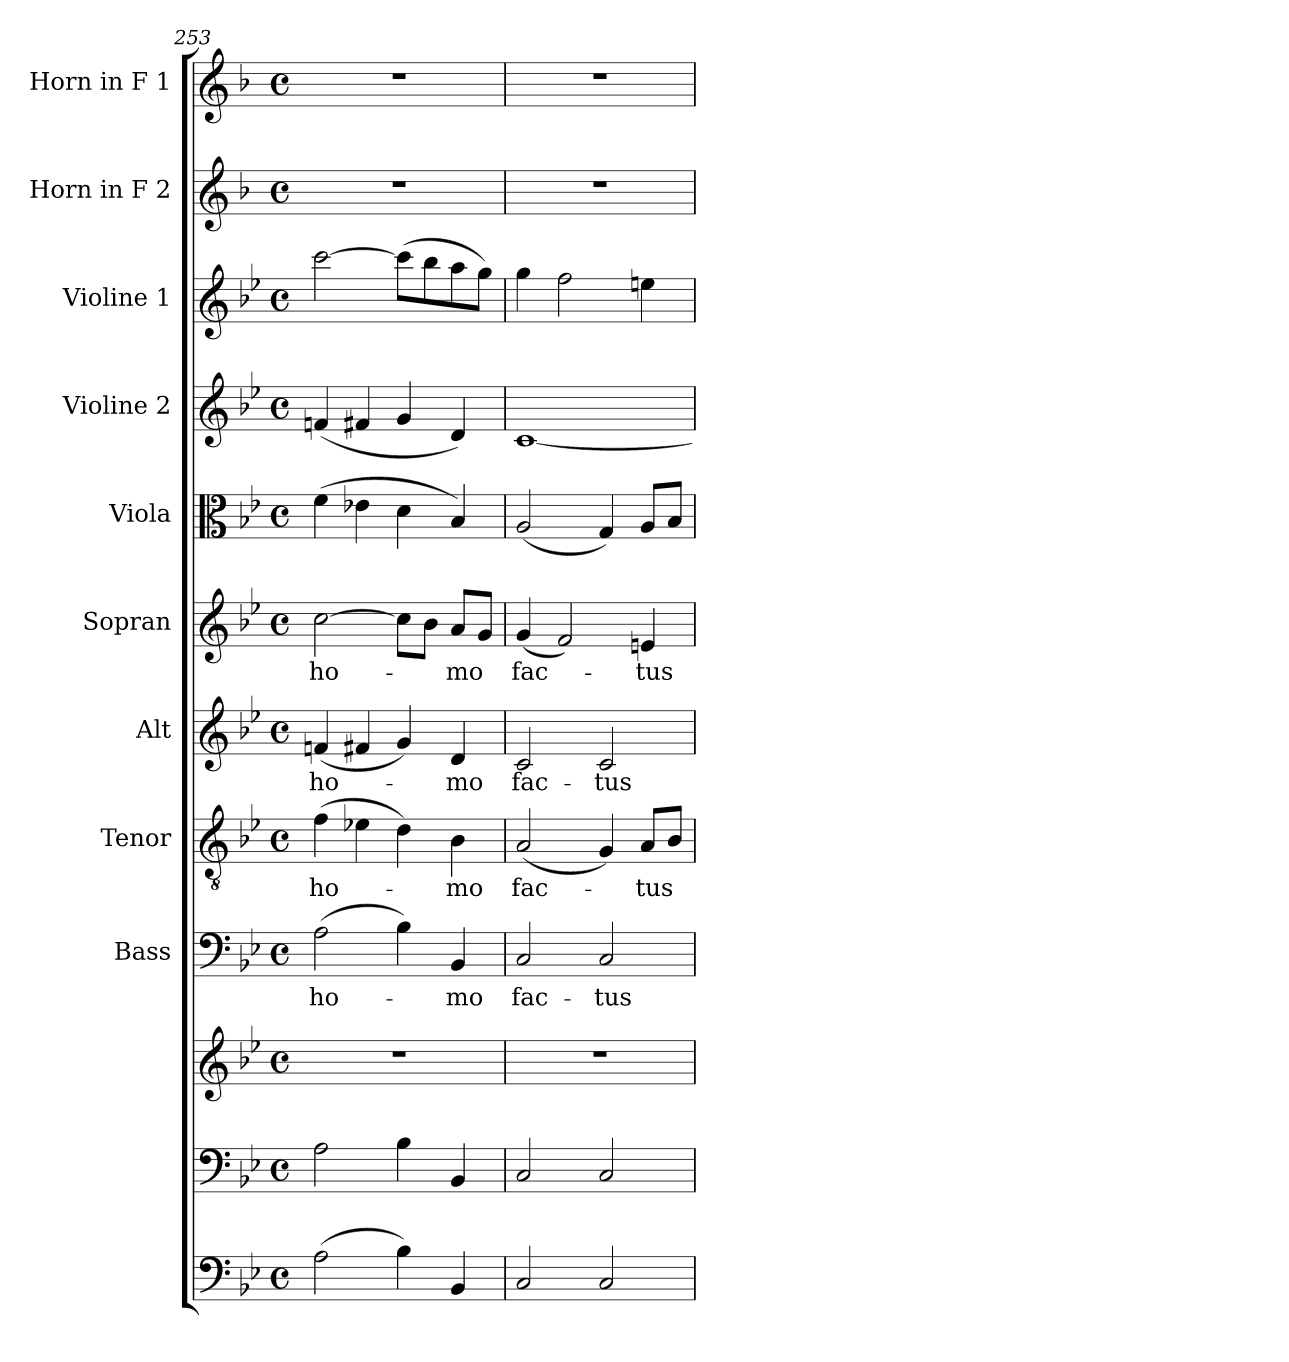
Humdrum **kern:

**kern	**kern	**kern	**kern	**text	**kern	**text	**kern	**text	**kern	**text	**kern	**kern	**kern	**kern	**kern
*part11	*part10	*part10	*part9	*part9	*part8	*part8	*part7	*part7	*part6	*part6	*part5	*part4	*part3	*part2	*part1
*staff12	*staff11	*staff10	*staff9	*staff9	*staff8	*staff8	*staff7	*staff7	*staff6	*staff6	*staff5	*staff4	*staff3	*staff2	*staff1
*	*	*	*I"Bass	*	*I"Tenor	*	*I"Alt	*	*I"Sopran	*	*I"Viola	*I"Violine 2	*I"Violine 1	*I"Horn in F 2	*I"Horn in F 1
*	*	*	*I'B.	*	*I'T.	*	*I'A.	*	*I'S.	*	*I'Vla.	*I'Vl. 2	*I'Vl. 1	*	*
*clefF4	*clefF4	*clefG2	*clefF4	*	*clefGv2	*	*clefG2	*	*clefG2	*	*clefC3	*clefG2	*clefG2	*clefG2	*clefG2
*ITrd7c12	*	*	*	*	*	*	*	*	*	*	*	*	*	*ITrd4c7	*ITrd4c7
*k[b-e-]	*k[b-e-]	*k[b-e-]	*k[b-e-]	*	*k[b-e-]	*	*k[b-e-]	*	*k[b-e-]	*	*k[b-e-]	*k[b-e-]	*k[b-e-]	*k[b-e-]	*k[b-e-]
*B-:	*B-:	*B-:	*B-:	*	*B-:	*	*B-:	*	*B-:	*	*B-:	*B-:	*B-:	*B-:	*B-:
*M4/4	*M4/4	*M4/4	*M4/4	*	*M4/4	*	*M4/4	*	*M4/4	*	*M4/4	*M4/4	*M4/4	*M4/4	*M4/4
*met(c)	*met(c)	*met(c)	*met(c)	*	*met(c)	*	*met(c)	*	*met(c)	*	*met(c)	*met(c)	*met(c)	*met(c)	*met(c)
=253	=253	=253	=253	=253	=253	=253	=253	=253	=253	=253	=253	=253	=253	=253	=253
!	!	!	!	!LO:LY:b	!	!LO:LY:b	!	!LO:LY:b	!	!LO:LY:b	!	!	!	!	!
(>2AA\	2A\	1r	(>2A\	ho-	(>4f\	ho-	(<4fn/	ho-	[2cc\	ho-	(>4f\	(<4fn/	[2ccc\	1r	1r
.	.	.	.	.	4e-X\	.	4f#X/	.	.	.	4e-X\	4f#X/	.	.	.
4BB-\)	4B-\	.	4B-\)	.	4d\)	.	4g/)	.	8cc\L]	.	4d\	4g/	(>8ccc\L]	.	.
.	.	.	.	.	.	.	.	.	8b-\J	.	.	.	8bb-\	.	.
!	!	!	!	!LO:LY:b	!	!LO:LY:b	!	!LO:LY:b	!	!LO:LY:b	!	!	!	!	!
4BBB-/	4BB-/	.	4BB-/	-mo	4B-\	-mo	4d/	-mo	8a/L	-mo	4B-/)	4d/)	8aa\	.	.
.	.	.	.	.	.	.	.	.	8g/J	.	.	.	8gg\J)	.	.
=254	=254	=254	=254	=254	=254	=254	=254	=254	=254	=254	=254	=254	=254	=254	=254
!	!	!	!	!LO:LY:b	!	!LO:LY:b	!	!LO:LY:b	!	!LO:LY:b	!	!	!	!	!
2CC/	2C/	1r	2C/	fac-	(<2A/	fac-	2c/	fac-	(<4g/	fac-	(<2A/	[1c	4gg\	1r	1r
.	.	.	.	.	.	.	.	.	2f/)	.	.	.	2ff\	.	.
!	!	!	!	!LO:LY:b	!	!	!	!LO:LY:b	!	!	!	!	!	!	!
2CC/	2C/	.	2C/	-tus	4G/)	.	2c/	-tus	.	.	4G/)	.	.	.	.
!	!	!	!	!	!	!LO:LY:b	!	!	!	!LO:LY:b	!	!	!	!	!
.	.	.	.	.	8A/L	-tus	.	.	4en/	-tus	8A/L	.	4een\	.	.
.	.	.	.	.	8B-/J	.	.	.	.	.	8B-/J	.	.	.	.
=	=	=	=	=	=	=	=	=	=	=	=	=	=	=	=
*-	*-	*-	*-	*-	*-	*-	*-	*-	*-	*-	*-	*-	*-	*-	*-
